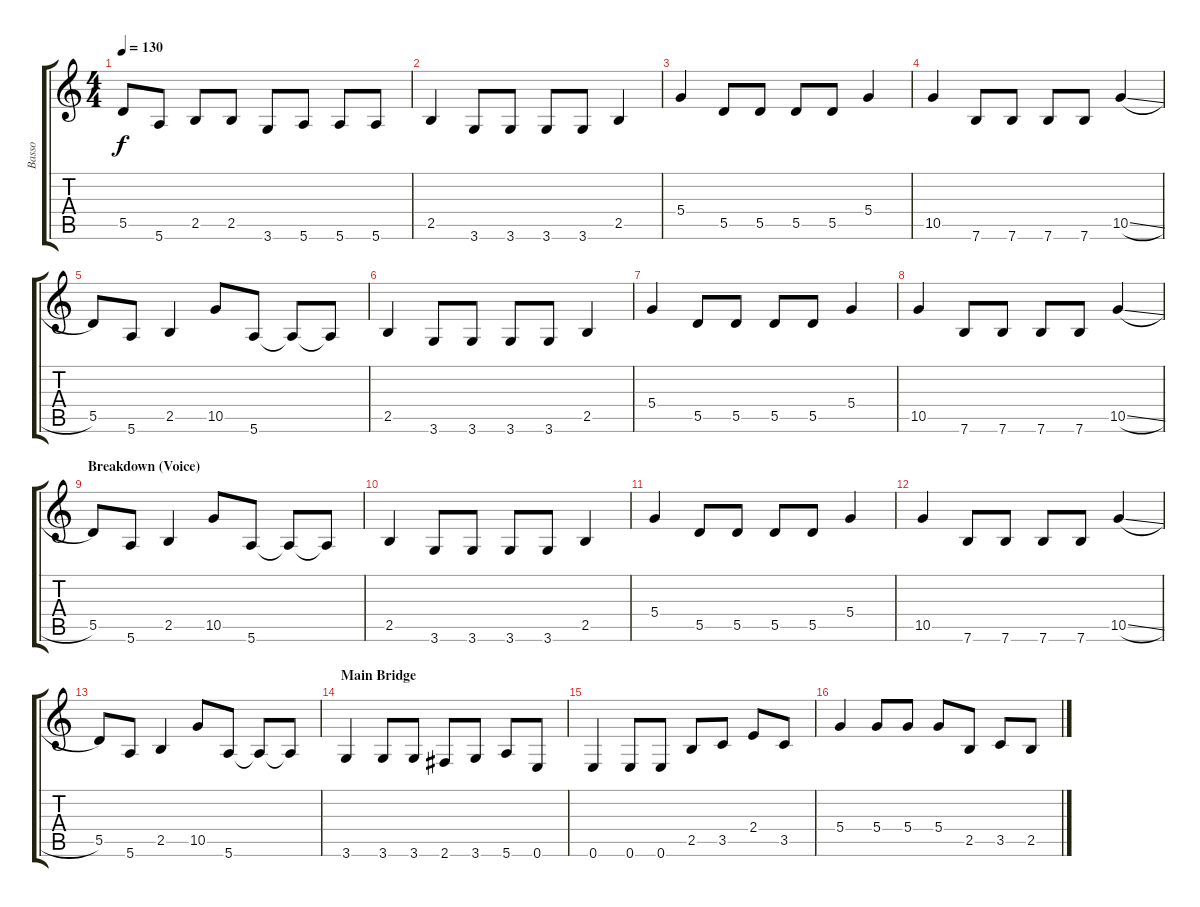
\track ("Basso" "Basso") {instrument acousticbass}
\staff {score tabs}
\tuning (E4 B3 G3 D3 A2 E2) {hide}
\ts (4 4)
\tempo 130
\clef g2
\ks c
5.5.8{dy f} 5.6.8 2.5.8 2.5.8 3.6.8 5.6.8 5.6.8 5.6.8 |
2.5.4 3.6.8 3.6.8 3.6.8 3.6.8 2.5.4 |
5.4.4 5.5.8 5.5.8 5.5.8 5.5.8 5.4.4 |
10.5.4 7.6.8 7.6.8 7.6.8 7.6.8 10.5{sl}.4 |
5.5.8 5.6.8 2.5.4 10.5.8 5.6.8 5.6{t}.8 5.6{t}.8 |
2.5.4 3.6.8 3.6.8 3.6.8 3.6.8 2.5.4 |
5.4.4 5.5.8 5.5.8 5.5.8 5.5.8 5.4.4 |
10.5.4 7.6.8 7.6.8 7.6.8 7.6.8 10.5{sl}.4 |
\section ("" "Breakdown (Voice)")
5.5.8 5.6.8 2.5.4 10.5.8 5.6.8 5.6{t}.8 5.6{t}.8 |
2.5.4 3.6.8 3.6.8 3.6.8 3.6.8 2.5.4 |
5.4.4 5.5.8 5.5.8 5.5.8 5.5.8 5.4.4 |
10.5.4 7.6.8 7.6.8 7.6.8 7.6.8 10.5{sl}.4 |
5.5.8 5.6.8 2.5.4 10.5.8 5.6.8 5.6{t}.8 5.6{t}.8 |
\section ("" "Main Bridge")
3.6.4 3.6.8 3.6.8 2.6.8 3.6.8 5.6.8 0.6.8 |
0.6.4 0.6.8 0.6.8 2.5.8 3.5.8 2.4.8 3.5.8 |
5.4.4 5.4.8 5.4.8 5.4.8 2.5.8 3.5.8 2.5.8
